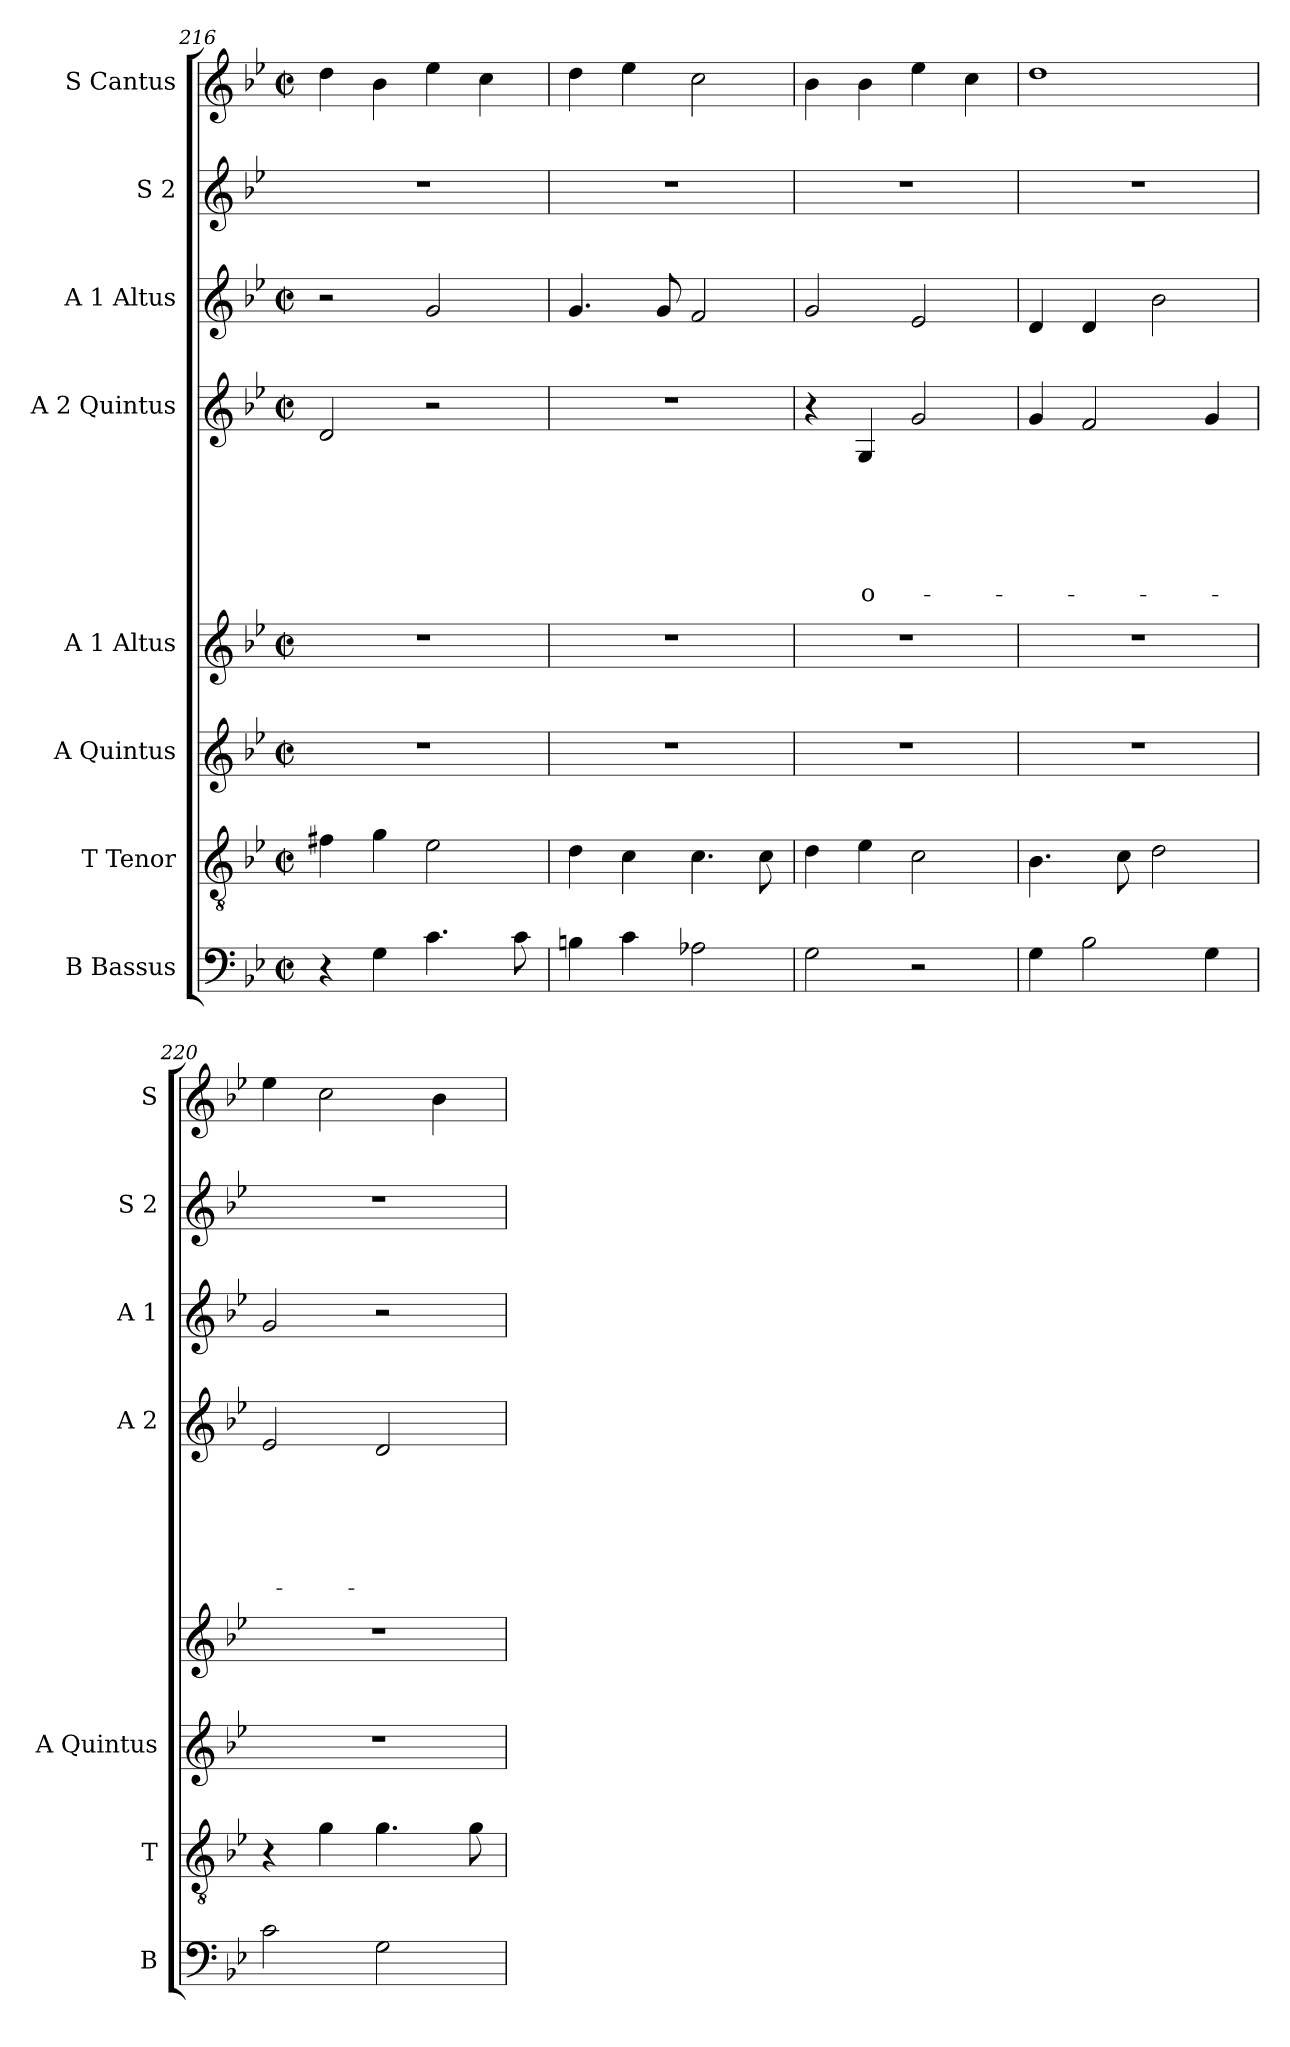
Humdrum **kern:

**kern	**kern	**kern	**kern	**kern	**text	**text	**text	**text	**text	**text	**kern	**kern	**kern
*part8	*part7	*part6	*part5	*part4	*part4	*part4	*part4	*part4	*part4	*part4	*part3	*part2	*part1
*staff8	*staff7	*staff6	*staff5	*staff4	*staff4	*staff4	*staff4	*staff4	*staff4	*staff4	*staff3	*staff2	*staff1
*I"B Bassus	*I"T Tenor	*I"A Quintus	*I"A 1 Altus	*I"A 2 Quintus	*	*	*	*	*	*	*I"A 1 Altus	*I"S 2	*I"S Cantus
*I'B	*I'T	*I'A Quintus	*	*I'A 2	*	*	*	*	*	*	*I'A 1	*I'S 2	*I'S
*clefF4	*clefGv2	*clefG2	*clefG2	*clefG2	*	*	*	*	*	*	*clefG2	*clefG2	*clefG2
*k[b-e-]	*k[b-e-]	*k[b-e-]	*k[b-e-]	*k[b-e-]	*	*	*	*	*	*	*k[b-e-]	*k[b-e-]	*k[b-e-]
*B-:	*B-:	*B-:	*B-:	*B-:	*	*	*	*	*	*	*B-:	*B-:	*B-:
*M2/2	*M2/2	*M2/2	*M2/2	*M2/2	*	*	*	*	*	*	*M2/2	*	*M2/2
*met(c|)	*met(c|)	*met(c|)	*met(c|)	*met(c|)	*	*	*	*	*	*	*met(c|)	*	*met(c|)
=216	=216	=216	=216	=216	=216	=216	=216	=216	=216	=216	=216	=216	=216
4r	4f#X\	1r	1r	2d/	.	.	.	.	.	.	2r	1r	4dd\
4G\	4g\	.	.	.	.	.	.	.	.	.	.	.	4b-\
4.c\	2e-\	.	.	2r	.	.	.	.	.	.	2g/	.	4ee-\
.	.	.	.	.	.	.	.	.	.	.	.	.	4cc\
8c\	.	.	.	.	.	.	.	.	.	.	.	.	.
=217	=217	=217	=217	=217	=217	=217	=217	=217	=217	=217	=217	=217	=217
4Bn\	4d\	1r	1r	1r	.	.	.	.	.	.	4.g/	1r	4dd\
4c\	4c\	.	.	.	.	.	.	.	.	.	.	.	4ee-\
.	.	.	.	.	.	.	.	.	.	.	8g/	.	.
2A-X\	4.c\	.	.	.	.	.	.	.	.	.	2f/	.	2cc\
.	8c\	.	.	.	.	.	.	.	.	.	.	.	.
=218	=218	=218	=218	=218	=218	=218	=218	=218	=218	=218	=218	=218	=218
2G\	4d\	1r	1r	4r	.	.	.	.	.	.	2g/	1r	4b-\
!	!	!	!	!	!	!	!	!	!	!LO:LY:b	!	!	!
.	4e-\	.	.	4G/	.	.	.	.	.	-o-	.	.	4b-\
2r	2c\	.	.	2g/	.	.	.	.	.	.	2e-/	.	4ee-\
.	.	.	.	.	.	.	.	.	.	.	.	.	4cc\
!!LO:LB:g=z
=219	=219	=219	=219	=219	=219	=219	=219	=219	=219	=219	=219	=219	=219
4G\	4.B-\	1r	1r	4g/	.	.	.	.	.	.	4d/	1r	1dd
2B-\	.	.	.	2f/	.	.	.	.	.	.	4d/	.	.
.	8c\	.	.	.	.	.	.	.	.	.	.	.	.
.	2d\	.	.	.	.	.	.	.	.	.	2b-\	.	.
4G\	.	.	.	4g/	.	.	.	.	.	.	.	.	.
=220	=220	=220	=220	=220	=220	=220	=220	=220	=220	=220	=220	=220	=220
2c\	4r	1r	1r	2e-/	.	.	.	.	.	.	2g/	1r	4ee-\
.	4g\	.	.	.	.	.	.	.	.	.	.	.	2cc\
2G\	4.g\	.	.	2d/	.	.	.	.	.	.	2r	.	.
.	.	.	.	.	.	.	.	.	.	.	.	.	4b-\
.	8g\	.	.	.	.	.	.	.	.	.	.	.	.
=	=	=	=	=	=	=	=	=	=	=	=	=	=
*-	*-	*-	*-	*-	*-	*-	*-	*-	*-	*-	*-	*-	*-
